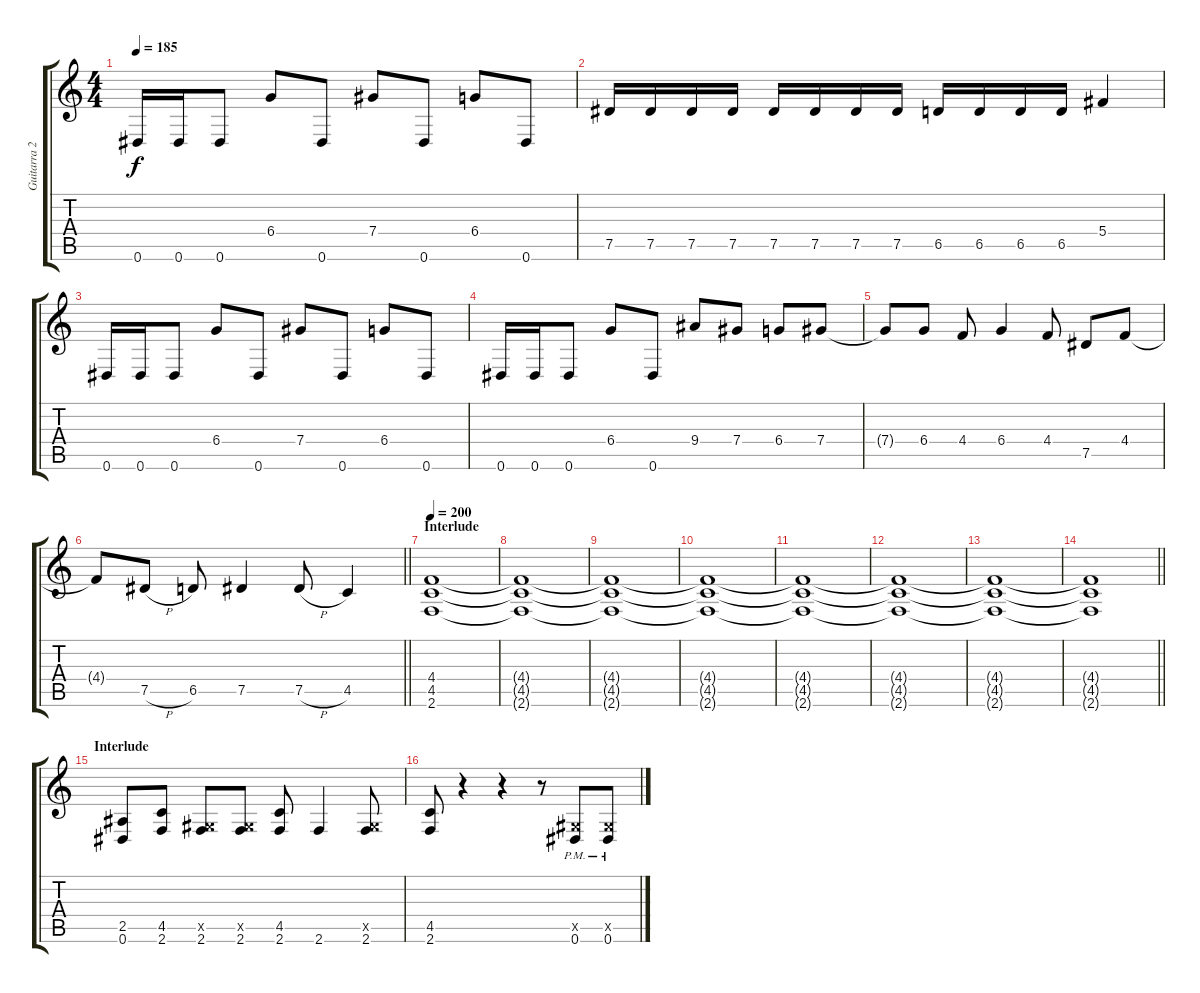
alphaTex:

\track ("Guitarra 2" "Guitarra 2") {instrument distortionguitar}
\staff {score tabs}
\tuning (Eb4 Bb3 Gb3 Db3 Ab2 Eb2) {hide}
\ts (4 4)
\tempo 185
\clef g2
\ks c
0.6.16{dy f} 0.6.16 0.6.8 6.4.8 0.6.8 7.4.8 0.6.8 6.4.8 0.6.8 |
7.5.16 7.5.16 7.5.16 7.5.16 7.5.16 7.5.16 7.5.16 7.5.16 6.5.16 6.5.16 6.5.16 6.5.16 5.4.4 |
0.6.16 0.6.16 0.6.8 6.4.8 0.6.8 7.4.8 0.6.8 6.4.8 0.6.8 |
0.6.16 0.6.16 0.6.8 6.4.8 0.6.8 9.4.8 7.4.8 6.4.8 7.4.8 |
7.4{t}.8 6.4.8 4.4.8 6.4.4 4.4.8 7.5.8 4.4.8 |
\barLineRight lightlight
4.4{t}.8 7.5{h}.8 6.5.8 7.5.4 7.5{h}.8 4.5.4 |
\section ("" "Interlude")
\tempo 200
(4.4 4.5 2.6).1 |
(4.4{t} 4.5{t} 2.6{t}).1 |
(4.4{t} 4.5{t} 2.6{t}).1 |
(4.4{t} 4.5{t} 2.6{t}).1 |
(4.4{t} 4.5{t} 2.6{t}).1 |
(4.4{t} 4.5{t} 2.6{t}).1 |
(4.4{t} 4.5{t} 2.6{t}).1 |
\barLineRight lightlight
(4.4{t} 4.5{t} 2.6{t}).1 |
\section ("" "Interlude")
(2.5 0.6).8 (4.5 2.6).8 (0.5{x} 2.6).8 (0.5{x} 2.6).8 (4.5 2.6).8 2.6.4 (0.5{x} 2.6).8 |
(4.5 2.6).8 r.4 r.4 r.8 (0.5{x} 0.6{pm}).8 (0.5{x} 0.6{pm}).8
